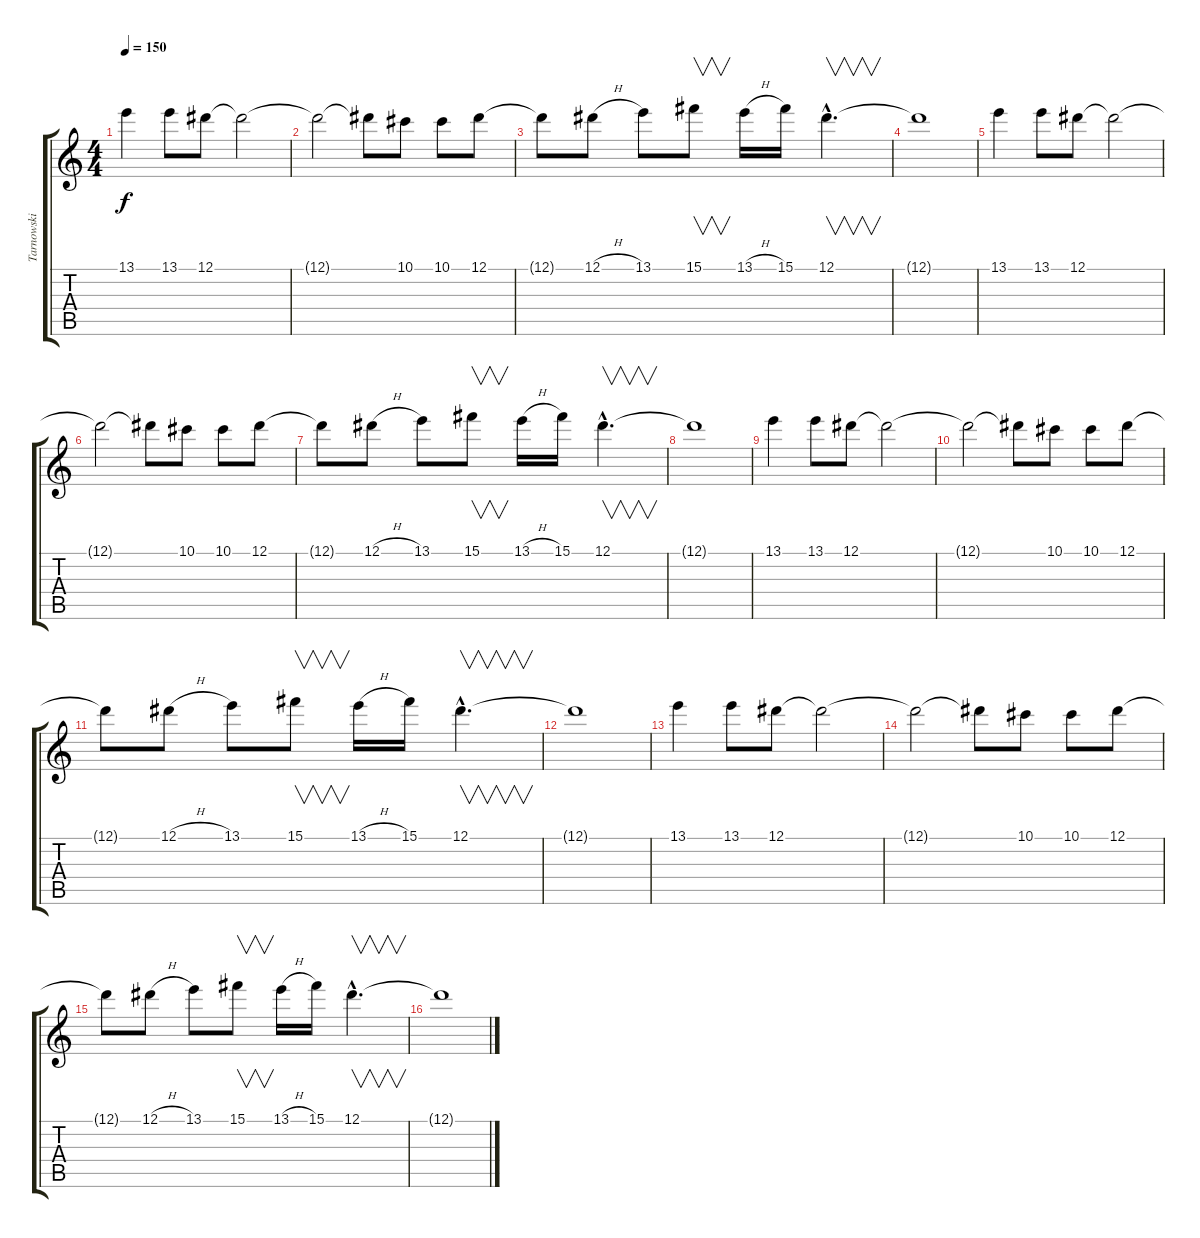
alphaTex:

\track ("Tarnowski" "Tarnowski") {instrument distortionguitar}
\staff {score tabs}
\tuning (Eb4 Bb3 Gb3 Db3 Ab2 Eb2) {hide}
\ts (4 4)
\tempo 150
\clef g2
\ks c
13.1.4{dy f volume 13} 13.1.8 12.1.8 12.1{t}.2 |
12.1{t}.2 12.1{t}.8 10.1.8 10.1.8 12.1.8 |
12.1{t}.8{volume 11} 12.1{h}.8 13.1.8 15.1.8{v} 13.1{h}.16 15.1.16 12.1{hac}.4{v d} |
12.1{t}.1 |
13.1.4{volume 9} 13.1.8 12.1.8 12.1{t}.2 |
12.1{t}.2 12.1{t}.8 10.1.8 10.1.8 12.1.8 |
12.1{t}.8{volume 7} 12.1{h}.8 13.1.8 15.1.8{v} 13.1{h}.16 15.1.16 12.1{hac}.4{v d} |
12.1{t}.1 |
13.1.4{volume 6} 13.1.8 12.1.8 12.1{t}.2 |
12.1{t}.2 12.1{t}.8 10.1.8 10.1.8 12.1.8 |
12.1{t}.8{volume 4} 12.1{h}.8 13.1.8 15.1.8{v} 13.1{h}.16 15.1.16 12.1{hac}.4{v d} |
12.1{t}.1 |
13.1.4{volume 2} 13.1.8 12.1.8 12.1{t}.2 |
12.1{t}.2 12.1{t}.8 10.1.8 10.1.8 12.1.8 |
12.1{t}.8{volume 0} 12.1{h}.8 13.1.8 15.1.8{v} 13.1{h}.16 15.1.16 12.1{hac}.4{v d} |
12.1{t}.1
